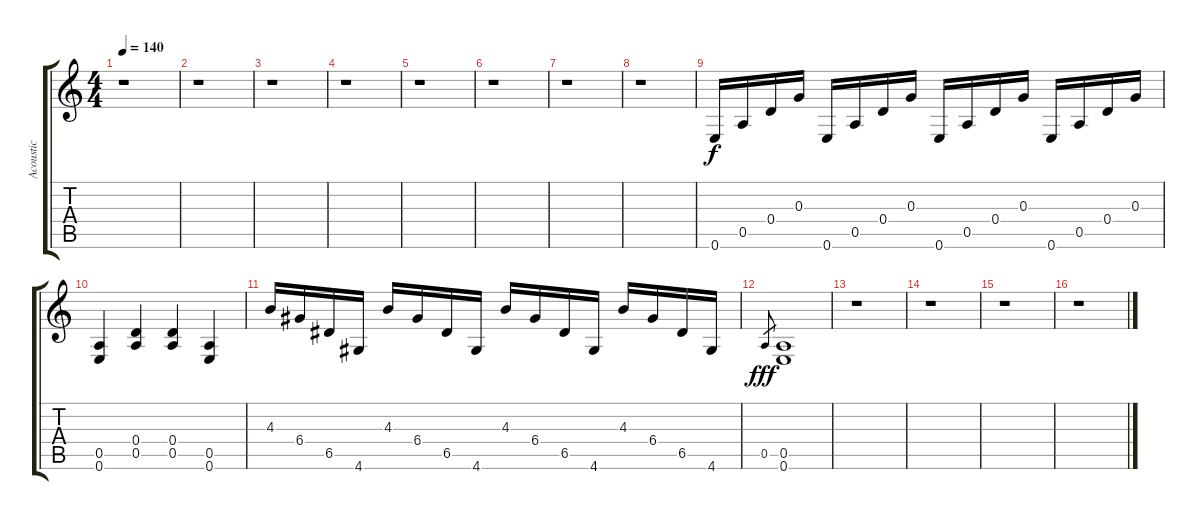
\track ("Acoustic" "Acoustic") {instrument acousticguitarsteel}
\staff {score tabs}
\tuning (E4 B3 G3 D3 A2 E2) {hide}
\ts (4 4)
\tempo 140
\clef g2
\ks c
r.1{dy f} |
r.1 |
r.1 |
r.1 |
r.1 |
r.1 |
r.1 |
r.1 |
0.6.16{volume 12} 0.5.16 0.4.16 0.3.16 0.6.16 0.5.16 0.4.16 0.3.16 0.6.16 0.5.16 0.4.16 0.3.16 0.6.16 0.5.16 0.4.16 0.3.16 |
(0.5 0.6).4 (0.4 0.5).4 (0.4 0.5).4 (0.5 0.6).4 |
4.3.16 6.4.16 6.5.16 4.6.16 4.3.16 6.4.16 6.5.16 4.6.16 4.3.16 6.4.16 6.5.16 4.6.16 4.3.16 6.4.16 6.5.16 4.6.16 |
0.5.8{gr dy fff} (0.5 0.6).1 |
r.1 |
r.1 |
r.1 |
r.1
